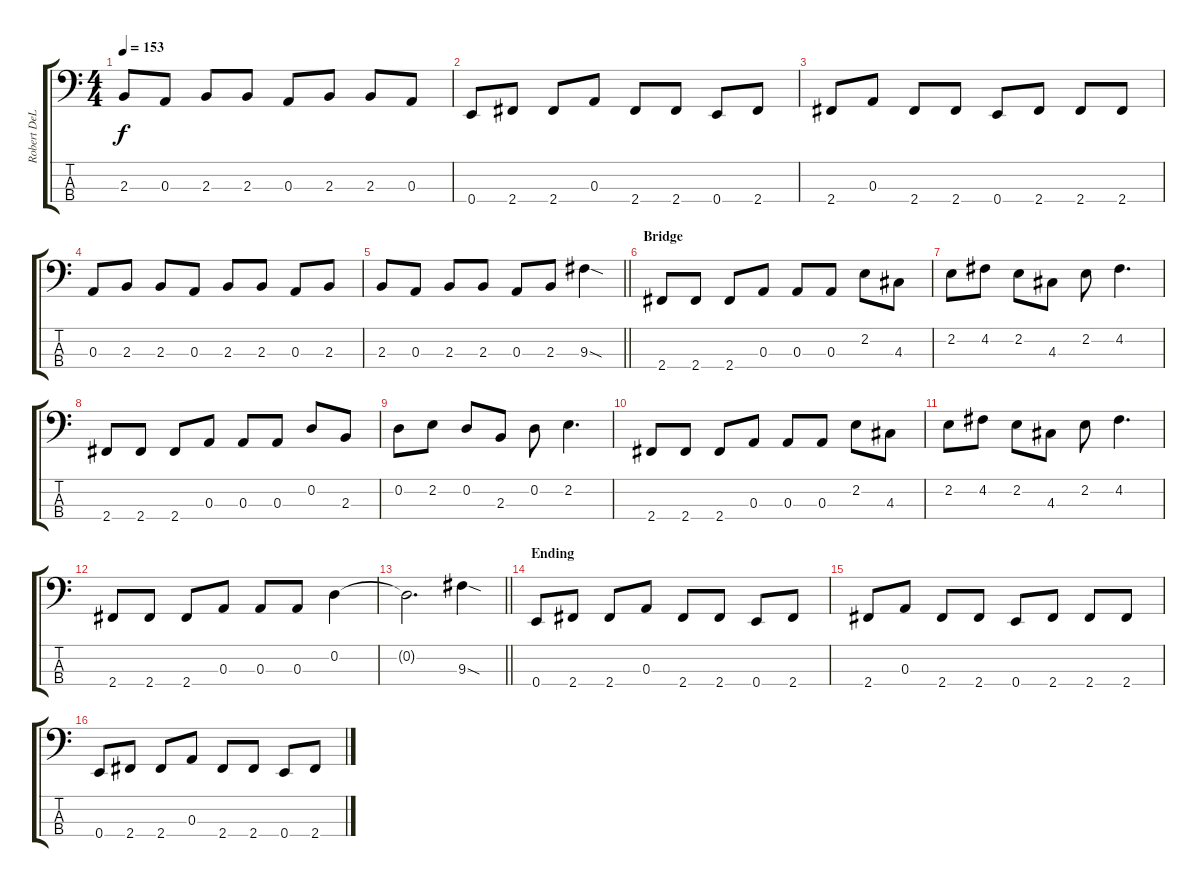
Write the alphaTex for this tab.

\track ("Robert DeLeo - Bass" "Robert DeL") {instrument electricbassfinger}
\staff {score tabs}
\tuning (G2 D2 A1 E1) {hide}
\ts (4 4)
\tempo 153
\clef f4
\ks c
2.3.8{dy f} 0.3.8 2.3.8 2.3.8 0.3.8 2.3.8 2.3.8 0.3.8 |
0.4.8 2.4.8 2.4.8 0.3.8 2.4.8 2.4.8 0.4.8 2.4.8 |
2.4.8 0.3.8 2.4.8 2.4.8 0.4.8 2.4.8 2.4.8 2.4.8 |
0.3.8 2.3.8 2.3.8 0.3.8 2.3.8 2.3.8 0.3.8 2.3.8 |
\barLineRight lightlight
2.3.8 0.3.8 2.3.8 2.3.8 0.3.8 2.3.8 9.3{sod}.4 |
\section ("" "Bridge")
2.4.8 2.4.8 2.4.8 0.3.8 0.3.8 0.3.8 2.2.8 4.3.8 |
2.2.8 4.2.8 2.2.8 4.3.8 2.2.8 4.2.4{d} |
2.4.8 2.4.8 2.4.8 0.3.8 0.3.8 0.3.8 0.2.8 2.3.8 |
0.2.8 2.2.8 0.2.8 2.3.8 0.2.8 2.2.4{d} |
2.4.8 2.4.8 2.4.8 0.3.8 0.3.8 0.3.8 2.2.8 4.3.8 |
2.2.8 4.2.8 2.2.8 4.3.8 2.2.8 4.2.4{d} |
2.4.8 2.4.8 2.4.8 0.3.8 0.3.8 0.3.8 0.2.4 |
\barLineRight lightlight
0.2{t}.2{d} 9.3{sod}.4 |
\section ("" "Ending")
0.4.8 2.4.8 2.4.8 0.3.8 2.4.8 2.4.8 0.4.8 2.4.8 |
2.4.8 0.3.8 2.4.8 2.4.8 0.4.8 2.4.8 2.4.8 2.4.8 |
0.4.8 2.4.8 2.4.8 0.3.8 2.4.8 2.4.8 0.4.8 2.4.8
